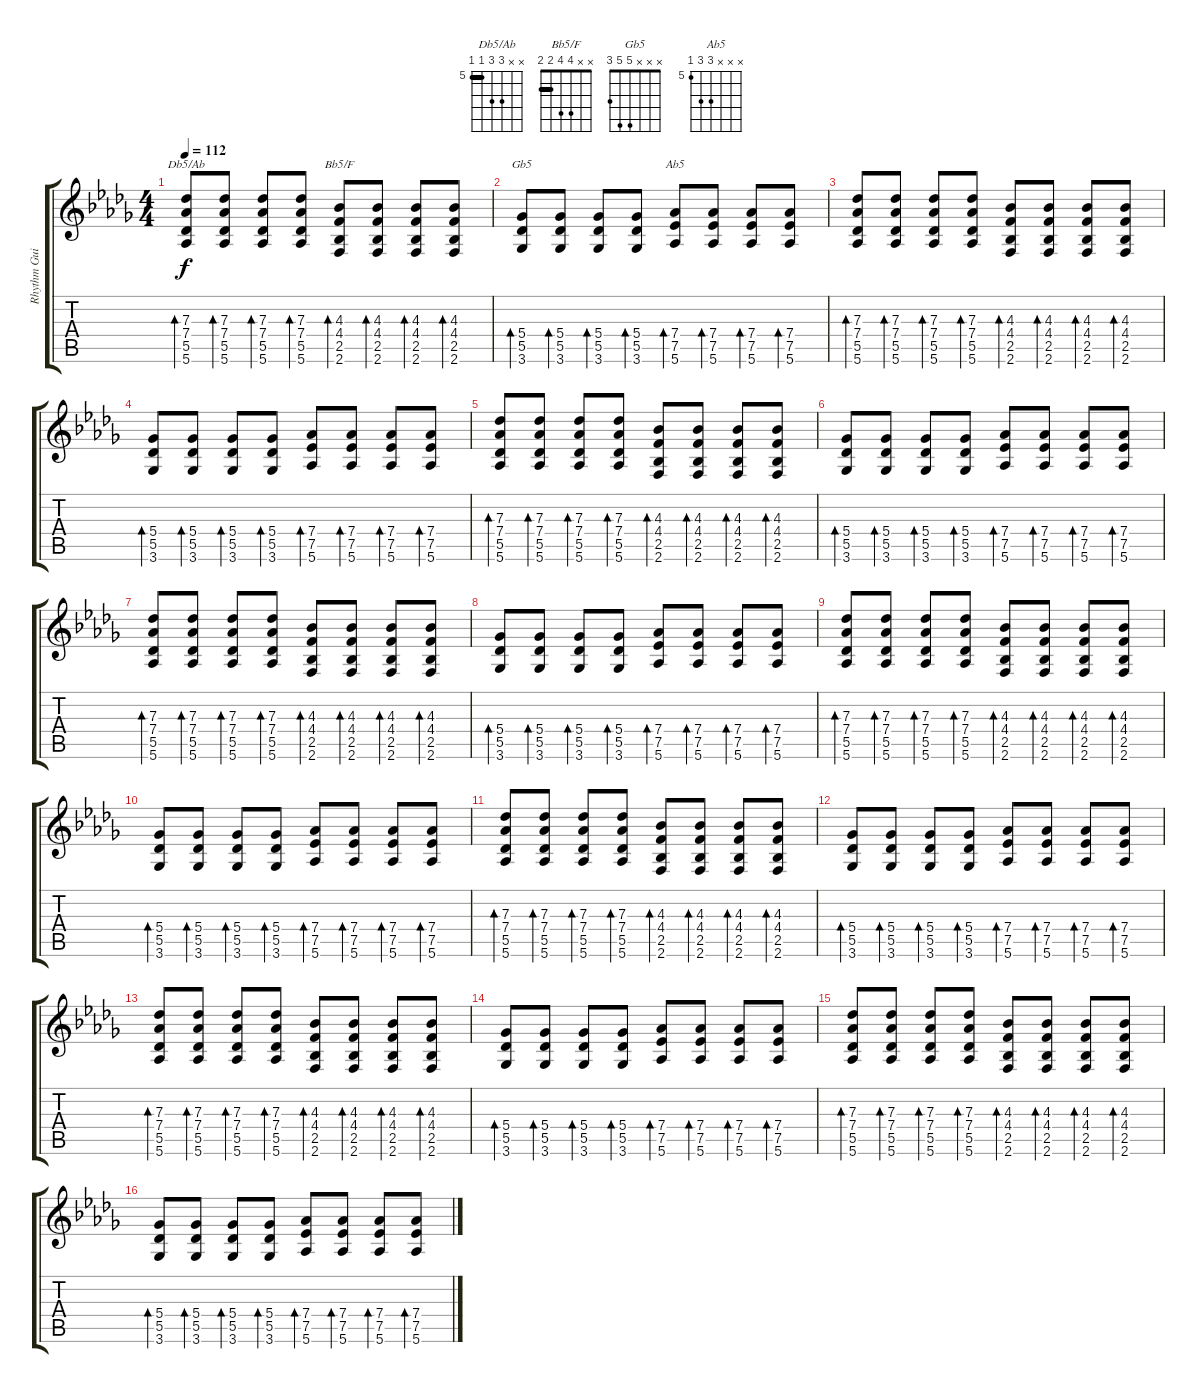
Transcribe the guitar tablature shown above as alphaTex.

\track ("Rhythm Guitar" "Rhythm Gui") {instrument distortionguitar}
\staff {score tabs}
\tuning (Eb4 Bb3 Gb3 Db3 Ab2 Eb2) {hide}
\chord ("Db5/Ab" x x 7 7 5 5) {firstfret 5 barre 5}
\chord ("Bb5/F" x x 4 4 2 2) {barre 2}
\chord ("Gb5" x x x 5 5 3)
\chord ("Ab5" x x x 7 7 5) {firstfret 5}
\ts (4 4)
\tempo 112
\clef g2
\ks db
(7.3 7.4 5.5 5.6).8{bd 30 ch "Db5/Ab" dy f} (7.3 7.4 5.5 5.6).8{bd 30} (7.3 7.4 5.5 5.6).8{bd 30} (7.3 7.4 5.5 5.6).8{bd 30} (4.3 4.4 2.5 2.6).8{bd 30 ch "Bb5/F"} (4.3 4.4 2.5 2.6).8{bd 30} (4.3 4.4 2.5 2.6).8{bd 30} (4.3 4.4 2.5 2.6).8{bd 30} |
(5.4 5.5 3.6).8{bd 30 ch "Gb5"} (5.4 5.5 3.6).8{bd 30} (5.4 5.5 3.6).8{bd 30} (5.4 5.5 3.6).8{bd 30} (7.4 7.5 5.6).8{bd 30 ch "Ab5"} (7.4 7.5 5.6).8{bd 30} (7.4 7.5 5.6).8{bd 30} (7.4 7.5 5.6).8{bd 30} |
(7.3 7.4 5.5 5.6).8{bd 30} (7.3 7.4 5.5 5.6).8{bd 30} (7.3 7.4 5.5 5.6).8{bd 30} (7.3 7.4 5.5 5.6).8{bd 30} (4.3 4.4 2.5 2.6).8{bd 30} (4.3 4.4 2.5 2.6).8{bd 30} (4.3 4.4 2.5 2.6).8{bd 30} (4.3 4.4 2.5 2.6).8{bd 30} |
(5.4 5.5 3.6).8{bd 30} (5.4 5.5 3.6).8{bd 30} (5.4 5.5 3.6).8{bd 30} (5.4 5.5 3.6).8{bd 30} (7.4 7.5 5.6).8{bd 30} (7.4 7.5 5.6).8{bd 30} (7.4 7.5 5.6).8{bd 30} (7.4 7.5 5.6).8{bd 30} |
(7.3 7.4 5.5 5.6).8{bd 30} (7.3 7.4 5.5 5.6).8{bd 30} (7.3 7.4 5.5 5.6).8{bd 30} (7.3 7.4 5.5 5.6).8{bd 30} (4.3 4.4 2.5 2.6).8{bd 30} (4.3 4.4 2.5 2.6).8{bd 30} (4.3 4.4 2.5 2.6).8{bd 30} (4.3 4.4 2.5 2.6).8{bd 30} |
(5.4 5.5 3.6).8{bd 30} (5.4 5.5 3.6).8{bd 30} (5.4 5.5 3.6).8{bd 30} (5.4 5.5 3.6).8{bd 30} (7.4 7.5 5.6).8{bd 30} (7.4 7.5 5.6).8{bd 30} (7.4 7.5 5.6).8{bd 30} (7.4 7.5 5.6).8{bd 30} |
(7.3 7.4 5.5 5.6).8{bd 30} (7.3 7.4 5.5 5.6).8{bd 30} (7.3 7.4 5.5 5.6).8{bd 30} (7.3 7.4 5.5 5.6).8{bd 30} (4.3 4.4 2.5 2.6).8{bd 30} (4.3 4.4 2.5 2.6).8{bd 30} (4.3 4.4 2.5 2.6).8{bd 30} (4.3 4.4 2.5 2.6).8{bd 30} |
(5.4 5.5 3.6).8{bd 30} (5.4 5.5 3.6).8{bd 30} (5.4 5.5 3.6).8{bd 30} (5.4 5.5 3.6).8{bd 30} (7.4 7.5 5.6).8{bd 30} (7.4 7.5 5.6).8{bd 30} (7.4 7.5 5.6).8{bd 30} (7.4 7.5 5.6).8{bd 30} |
(7.3 7.4 5.5 5.6).8{bd 30} (7.3 7.4 5.5 5.6).8{bd 30} (7.3 7.4 5.5 5.6).8{bd 30} (7.3 7.4 5.5 5.6).8{bd 30} (4.3 4.4 2.5 2.6).8{bd 30} (4.3 4.4 2.5 2.6).8{bd 30} (4.3 4.4 2.5 2.6).8{bd 30} (4.3 4.4 2.5 2.6).8{bd 30} |
(5.4 5.5 3.6).8{bd 30} (5.4 5.5 3.6).8{bd 30} (5.4 5.5 3.6).8{bd 30} (5.4 5.5 3.6).8{bd 30} (7.4 7.5 5.6).8{bd 30} (7.4 7.5 5.6).8{bd 30} (7.4 7.5 5.6).8{bd 30} (7.4 7.5 5.6).8{bd 30} |
(7.3 7.4 5.5 5.6).8{bd 30} (7.3 7.4 5.5 5.6).8{bd 30} (7.3 7.4 5.5 5.6).8{bd 30} (7.3 7.4 5.5 5.6).8{bd 30} (4.3 4.4 2.5 2.6).8{bd 30} (4.3 4.4 2.5 2.6).8{bd 30} (4.3 4.4 2.5 2.6).8{bd 30} (4.3 4.4 2.5 2.6).8{bd 30} |
(5.4 5.5 3.6).8{bd 30} (5.4 5.5 3.6).8{bd 30} (5.4 5.5 3.6).8{bd 30} (5.4 5.5 3.6).8{bd 30} (7.4 7.5 5.6).8{bd 30} (7.4 7.5 5.6).8{bd 30} (7.4 7.5 5.6).8{bd 30} (7.4 7.5 5.6).8{bd 30} |
(7.3 7.4 5.5 5.6).8{bd 30} (7.3 7.4 5.5 5.6).8{bd 30} (7.3 7.4 5.5 5.6).8{bd 30} (7.3 7.4 5.5 5.6).8{bd 30} (4.3 4.4 2.5 2.6).8{bd 30} (4.3 4.4 2.5 2.6).8{bd 30} (4.3 4.4 2.5 2.6).8{bd 30} (4.3 4.4 2.5 2.6).8{bd 30} |
(5.4 5.5 3.6).8{bd 30} (5.4 5.5 3.6).8{bd 30} (5.4 5.5 3.6).8{bd 30} (5.4 5.5 3.6).8{bd 30} (7.4 7.5 5.6).8{bd 30} (7.4 7.5 5.6).8{bd 30} (7.4 7.5 5.6).8{bd 30} (7.4 7.5 5.6).8{bd 30} |
(7.3 7.4 5.5 5.6).8{bd 30} (7.3 7.4 5.5 5.6).8{bd 30} (7.3 7.4 5.5 5.6).8{bd 30} (7.3 7.4 5.5 5.6).8{bd 30} (4.3 4.4 2.5 2.6).8{bd 30} (4.3 4.4 2.5 2.6).8{bd 30} (4.3 4.4 2.5 2.6).8{bd 30} (4.3 4.4 2.5 2.6).8{bd 30} |
(5.4 5.5 3.6).8{bd 30} (5.4 5.5 3.6).8{bd 30} (5.4 5.5 3.6).8{bd 30} (5.4 5.5 3.6).8{bd 30} (7.4 7.5 5.6).8{bd 30} (7.4 7.5 5.6).8{bd 30} (7.4 7.5 5.6).8{bd 30} (7.4 7.5 5.6).8{bd 30}
